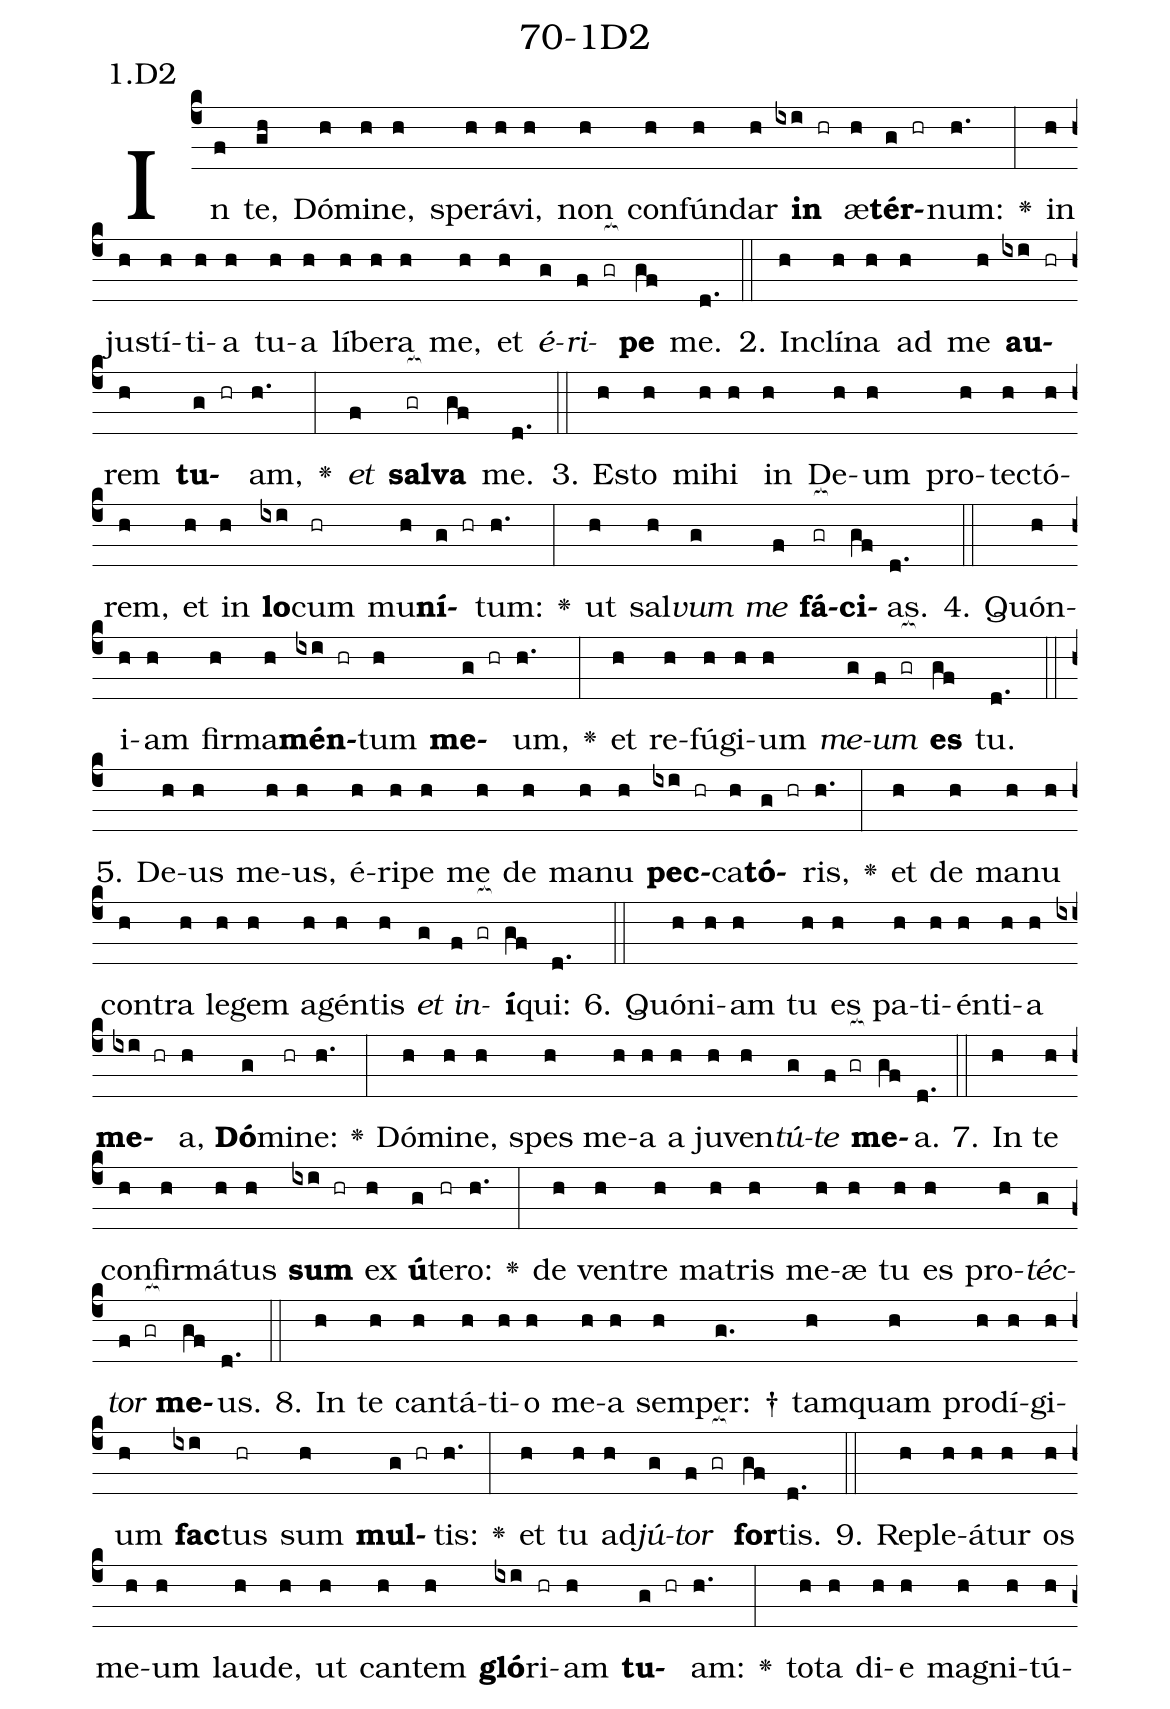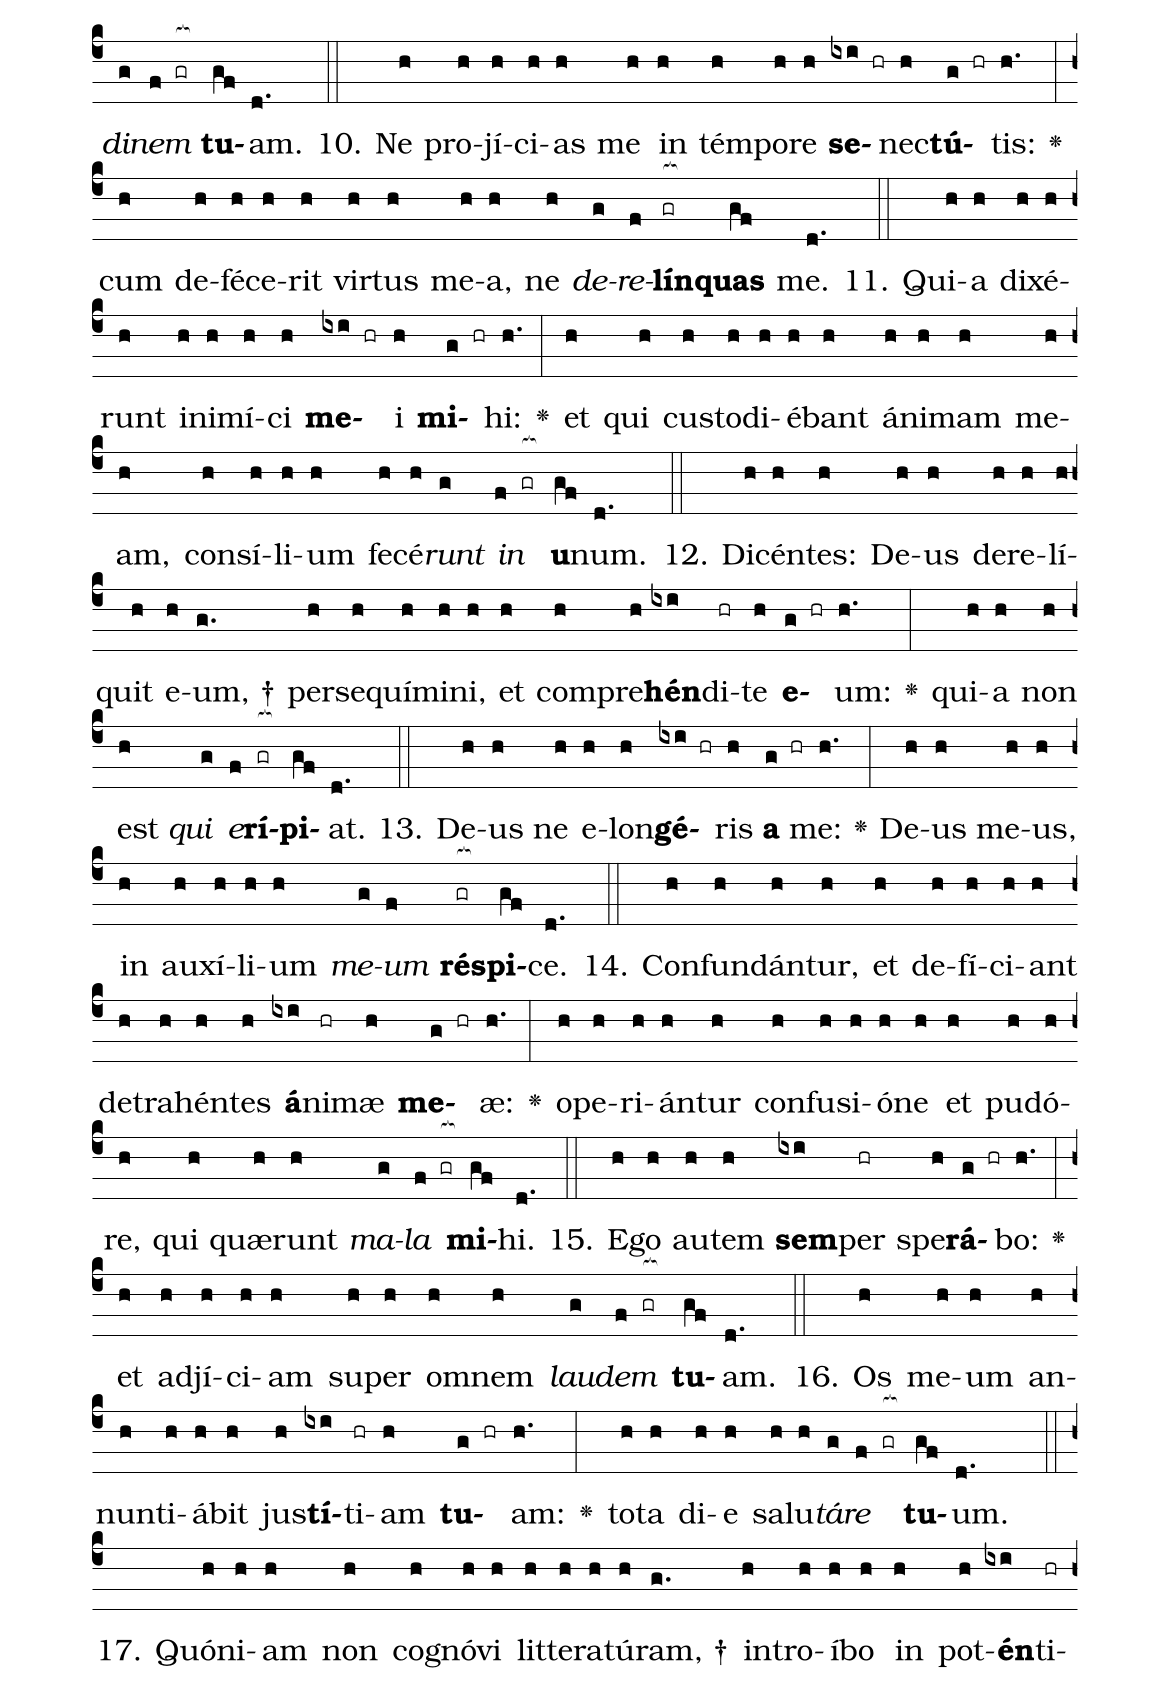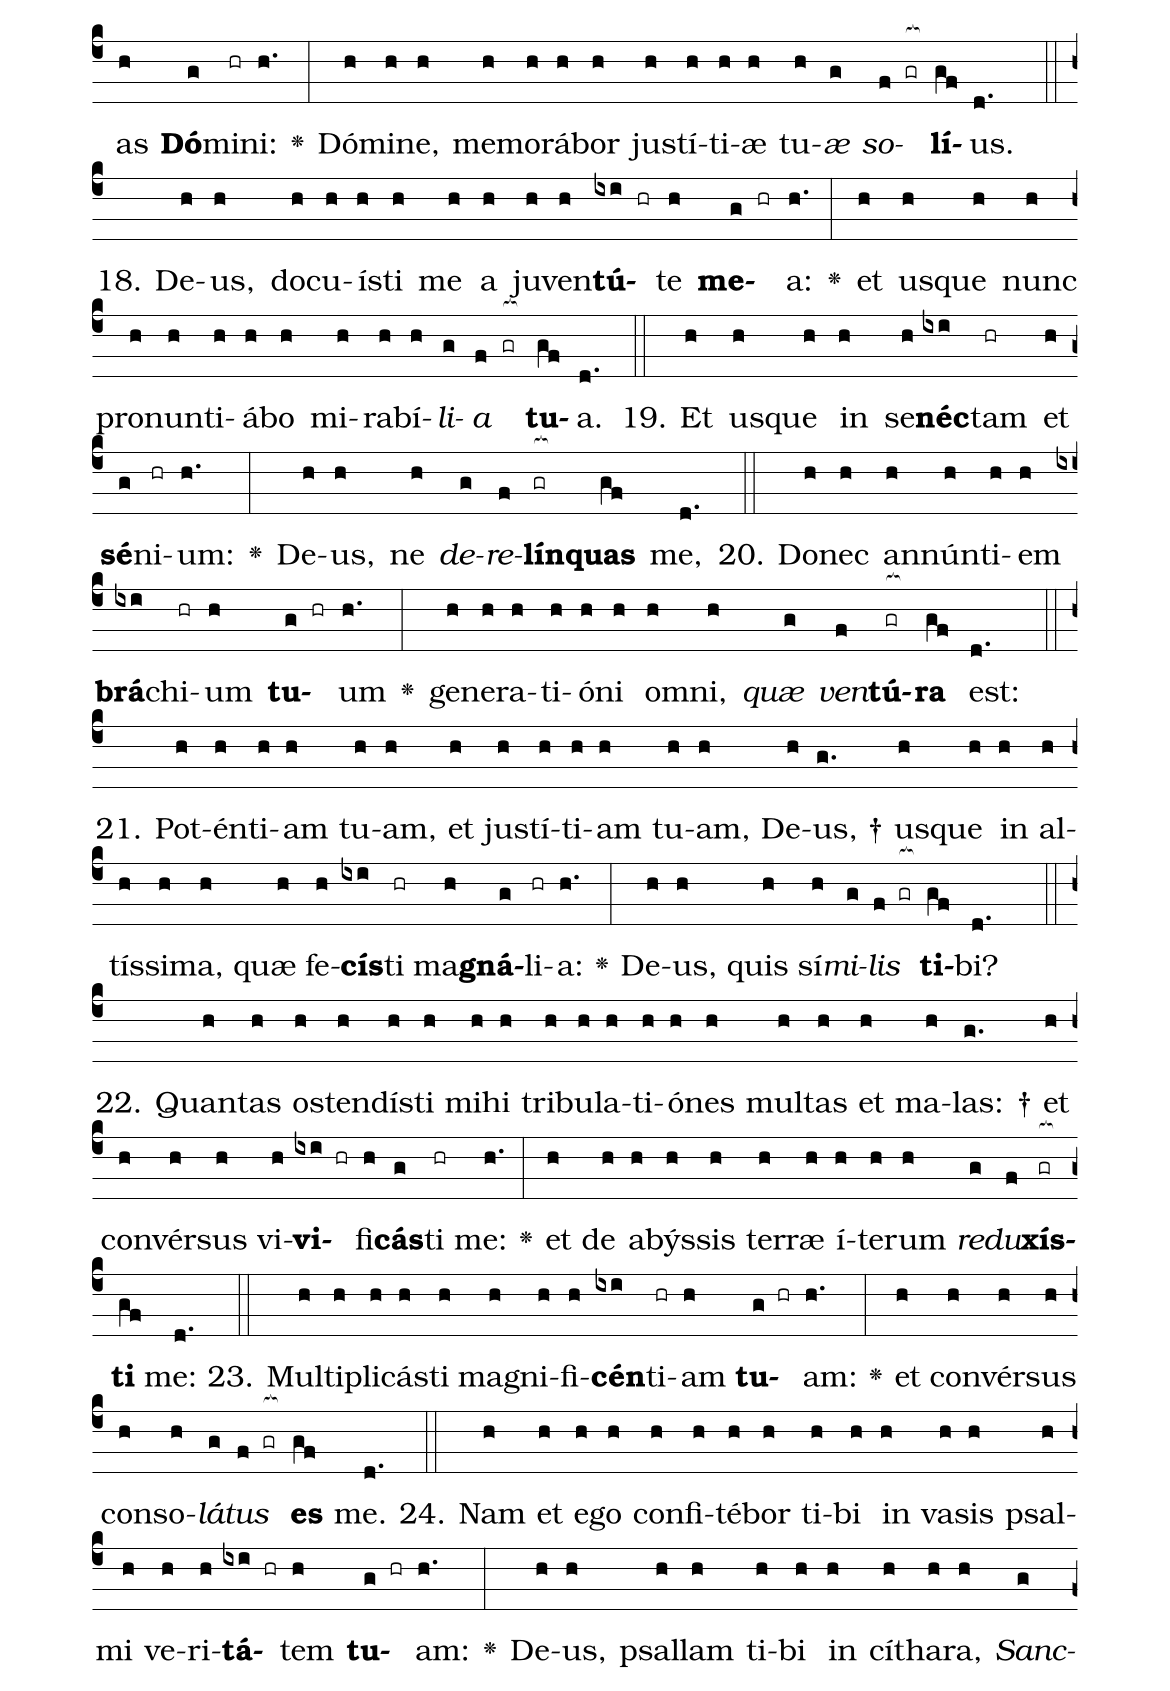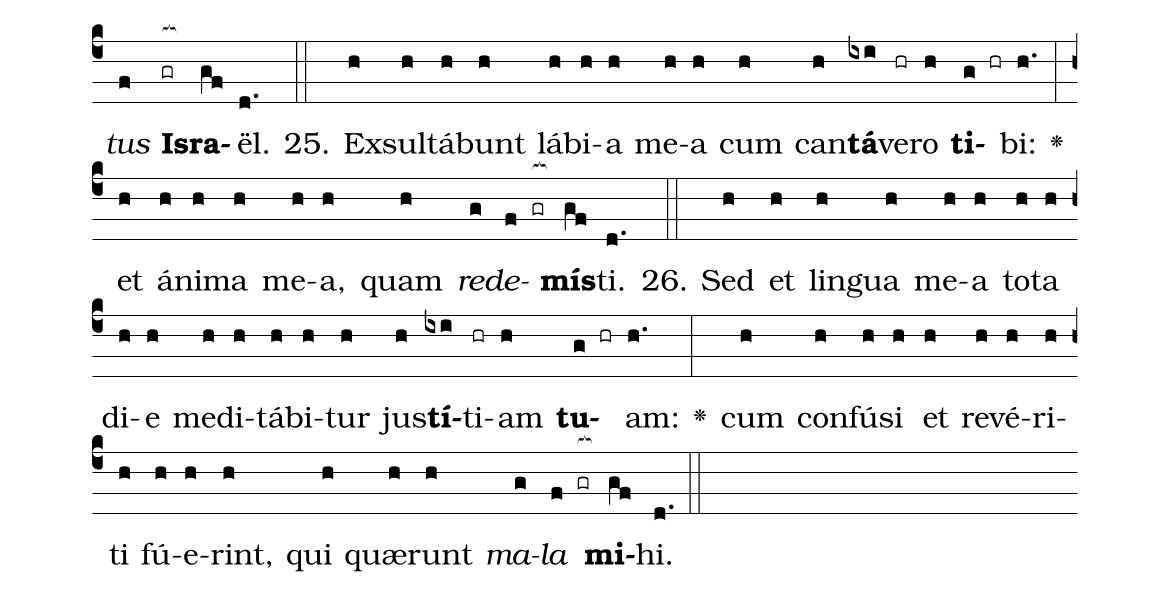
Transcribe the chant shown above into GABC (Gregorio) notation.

name: 70-1D2;
annotation: 1.D2;
%%
(c4)In(f) te,(gh) Dó(h)mi(h)ne,(h) spe(h)rá(h)vi,(h) non(h) con(h)fún(h)dar(h) <b>in</b>(ixi hr) æ(h)<b>tér</b>(g hr)num:(h.) <v>\greheightstar</v>(:) in(h) jus(h)tí(h)ti(h)a(h) tu(h)a(h) lí(h)be(h)ra(h) me,(h) et(h) <i>é</i>(g)<i>ri</i>(f gr[ocb:1{])<b>pe</b>(gf[ocb:0}]) me.(d.) (::)
2. In(h)clí(h)na(h) ad(h) me(h) <b>au</b>(ixi hr)rem(h) <b>tu</b>(g hr)am,(h.) <v>\greheightstar</v>(:) <i>et</i>(f) <b>sal</b>(gr[ocb:1{])<b>va</b>(gf[ocb:0}]) me.(d.) (::)
3. Es(h)to(h) mi(h)hi(h) in(h) De(h)um(h) pro(h)tec(h)tó(h)rem,(h) et(h) in(h) <b>lo</b>(ixi)cum(hr) mu(h)<b>ní</b>(g hr)tum:(h.) <v>\greheightstar</v>(:) ut(h) sal(h)<i>vum</i>(g) <i>me</i>(f) <b>fá</b>(gr[ocb:1{])<b>ci</b>(gf[ocb:0}])as.(d.) (::)
4. Quón(h)i(h)am(h) fir(h)ma(h)<b>mén</b>(ixi hr)tum(h) <b>me</b>(g hr)um,(h.) <v>\greheightstar</v>(:) et(h) re(h)fú(h)gi(h)um(h) <i>me</i>(g)<i>um</i>(f gr[ocb:1{]) <b>es</b>(gf[ocb:0}]) tu.(d.) (::)
5. De(h)us(h) me(h)us,(h) é(h)ri(h)pe(h) me(h) de(h) ma(h)nu(h) <b>pec</b>(ixi hr)ca(h)<b>tó</b>(g hr)ris,(h.) <v>\greheightstar</v>(:) et(h) de(h) ma(h)nu(h) con(h)tra(h) le(h)gem(h) a(h)gén(h)tis(h) <i>et</i>(g) <i>in</i>(f gr[ocb:1{])<b>í</b>(gf[ocb:0}])qui:(d.) (::)
6. Quón(h)i(h)am(h) tu(h) es(h) pa(h)ti(h)én(h)ti(h)a(h) <b>me</b>(ixi hr)a,(h) <b>Dó</b>(g)mi(hr)ne:(h.) <v>\greheightstar</v>(:) Dó(h)mi(h)ne,(h) spes(h) me(h)a(h) a(h) ju(h)ven(h)<i>tú</i>(g)<i>te</i>(f gr[ocb:1{]) <b>me</b>(gf[ocb:0}])a.(d.) (::)
7. In(h) te(h) con(h)fir(h)má(h)tus(h) <b>sum</b>(ixi hr) ex(h) <b>ú</b>(g)te(hr)ro:(h.) <v>\greheightstar</v>(:) de(h) ven(h)tre(h) ma(h)tris(h) me(h)æ(h) tu(h) es(h) pro(h)<i>téc</i>(g)<i>tor</i>(f gr[ocb:1{]) <b>me</b>(gf[ocb:0}])us.(d.) (::)
8. In(h) te(h) can(h)tá(h)ti(h)o(h) me(h)a(h) sem(h)per: †(g.) tam(h)quam(h) prod(h)í(h)gi(h)um(h) <b>fac</b>(ixi)tus(hr) sum(h) <b>mul</b>(g hr)tis:(h.) <v>\greheightstar</v>(:) et(h) tu(h) ad(h)<i>jú</i>(g)<i>tor</i>(f gr[ocb:1{]) <b>for</b>(gf[ocb:0}])tis.(d.) (::)
9. Re(h)ple(h)á(h)tur(h) os(h) me(h)um(h) lau(h)de,(h) ut(h) can(h)tem(h) <b>gló</b>(ixi)ri(hr)am(h) <b>tu</b>(g hr)am:(h.) <v>\greheightstar</v>(:) to(h)ta(h) di(h)e(h) ma(h)gni(h)tú(h)<i>di</i>(g)<i>nem</i>(f gr[ocb:1{]) <b>tu</b>(gf[ocb:0}])am.(d.) (::)
10. Ne(h) pro(h)jí(h)ci(h)as(h) me(h) in(h) tém(h)po(h)re(h) <b>se</b>(ixi hr)nec(h)<b>tú</b>(g hr)tis:(h.) <v>\greheightstar</v>(:) cum(h) de(h)fé(h)ce(h)rit(h) vir(h)tus(h) me(h)a,(h) ne(h) <i>de</i>(g)<i>re</i>(f)<b>lín</b>(gr[ocb:1{])<b>quas</b>(gf[ocb:0}]) me.(d.) (::)
11. Qui(h)a(h) di(h)xé(h)runt(h) in(h)i(h)mí(h)ci(h) <b>me</b>(ixi hr)i(h) <b>mi</b>(g hr)hi:(h.) <v>\greheightstar</v>(:) et(h) qui(h) cus(h)to(h)di(h)é(h)bant(h) á(h)ni(h)mam(h) me(h)am,(h) con(h)sí(h)li(h)um(h) fe(h)cé(h)<i>runt</i>(g) <i>in</i>(f gr[ocb:1{]) <b>u</b>(gf[ocb:0}])num.(d.) (::)
12. Di(h)cén(h)tes:(h) De(h)us(h) de(h)re(h)lí(h)quit(h) e(h)um, †(g.) per(h)se(h)quí(h)mi(h)ni,(h) et(h) com(h)pre(h)<b>hén</b>(ixi)di(hr)te(h) <b>e</b>(g hr)um:(h.) <v>\greheightstar</v>(:) qui(h)a(h) non(h) est(h) <i>qui</i>(g) <i>e</i>(f)<b>rí</b>(gr[ocb:1{])<b>pi</b>(gf[ocb:0}])at.(d.) (::)
13. De(h)us(h) ne(h) e(h)lon(h)<b>gé</b>(ixi hr)ris(h) <b>a</b>(g hr) me:(h.) <v>\greheightstar</v>(:) De(h)us(h) me(h)us,(h) in(h) au(h)xí(h)li(h)um(h) <i>me</i>(g)<i>um</i>(f) <b>ré</b>(gr[ocb:1{])<b>spi</b>(gf[ocb:0}])ce.(d.) (::)
14. Con(h)fun(h)dán(h)tur,(h) et(h) de(h)fí(h)ci(h)ant(h) de(h)tra(h)hén(h)tes(h) <b>á</b>(ixi)ni(hr)mæ(h) <b>me</b>(g hr)æ:(h.) <v>\greheightstar</v>(:) o(h)pe(h)ri(h)án(h)tur(h) con(h)fu(h)si(h)ó(h)ne(h) et(h) pu(h)dó(h)re,(h) qui(h) quæ(h)runt(h) <i>ma</i>(g)<i>la</i>(f gr[ocb:1{]) <b>mi</b>(gf[ocb:0}])hi.(d.) (::)
15. E(h)go(h) au(h)tem(h) <b>sem</b>(ixi)per(hr) spe(h)<b>rá</b>(g hr)bo:(h.) <v>\greheightstar</v>(:) et(h) ad(h)jí(h)ci(h)am(h) su(h)per(h) om(h)nem(h) <i>lau</i>(g)<i>dem</i>(f gr[ocb:1{]) <b>tu</b>(gf[ocb:0}])am.(d.) (::)
16. Os(h) me(h)um(h) an(h)nun(h)ti(h)á(h)bit(h) jus(h)<b>tí</b>(ixi)ti(hr)am(h) <b>tu</b>(g hr)am:(h.) <v>\greheightstar</v>(:) to(h)ta(h) di(h)e(h) sa(h)lu(h)<i>tá</i>(g)<i>re</i>(f gr[ocb:1{]) <b>tu</b>(gf[ocb:0}])um.(d.) (::)
17. Quón(h)i(h)am(h) non(h) co(h)gnó(h)vi(h) lit(h)te(h)ra(h)tú(h)ram, †(g.) in(h)tro(h)í(h)bo(h) in(h) pot(h)<b>én</b>(ixi)ti(hr)as(h) <b>Dó</b>(g)mi(hr)ni:(h.) <v>\greheightstar</v>(:) Dó(h)mi(h)ne,(h) me(h)mo(h)rá(h)bor(h) jus(h)tí(h)ti(h)æ(h) tu(h)<i>æ</i>(g) <i>so</i>(f gr[ocb:1{])<b>lí</b>(gf[ocb:0}])us.(d.) (::)
18. De(h)us,(h) do(h)cu(h)ís(h)ti(h) me(h) a(h) ju(h)ven(h)<b>tú</b>(ixi hr)te(h) <b>me</b>(g hr)a:(h.) <v>\greheightstar</v>(:) et(h) us(h)que(h) nunc(h) pro(h)nun(h)ti(h)á(h)bo(h) mi(h)ra(h)bí(h)<i>li</i>(g)<i>a</i>(f gr[ocb:1{]) <b>tu</b>(gf[ocb:0}])a.(d.) (::)
19. Et(h) us(h)que(h) in(h) se(h)<b>néc</b>(ixi)tam(hr) et(h) <b>sé</b>(g)ni(hr)um:(h.) <v>\greheightstar</v>(:) De(h)us,(h) ne(h) <i>de</i>(g)<i>re</i>(f)<b>lín</b>(gr[ocb:1{])<b>quas</b>(gf[ocb:0}]) me,(d.) (::)
20. Do(h)nec(h) an(h)nún(h)ti(h)em(h) <b>brá</b>(ixi)chi(hr)um(h) <b>tu</b>(g hr)um(h.) <v>\greheightstar</v>(:) ge(h)ne(h)ra(h)ti(h)ó(h)ni(h) om(h)ni,(h) <i>quæ</i>(g) <i>ven</i>(f)<b>tú</b>(gr[ocb:1{])<b>ra</b>(gf[ocb:0}]) est:(d.) (::)
21. Pot(h)én(h)ti(h)am(h) tu(h)am,(h) et(h) jus(h)tí(h)ti(h)am(h) tu(h)am,(h) De(h)us, †(g.) us(h)que(h) in(h) al(h)tís(h)si(h)ma,(h) quæ(h) fe(h)<b>cís</b>(ixi)ti(hr) ma(h)<b>gná</b>(g)li(hr)a:(h.) <v>\greheightstar</v>(:) De(h)us,(h) quis(h) sí(h)<i>mi</i>(g)<i>lis</i>(f gr[ocb:1{]) <b>ti</b>(gf[ocb:0}])bi?(d.) (::)
22. Quan(h)tas(h) os(h)ten(h)dís(h)ti(h) mi(h)hi(h) tri(h)bu(h)la(h)ti(h)ó(h)nes(h) mul(h)tas(h) et(h) ma(h)las: †(g.) et(h) con(h)vér(h)sus(h) vi(h)<b>vi</b>(ixi hr)fi(h)<b>cás</b>(g)ti(hr) me:(h.) <v>\greheightstar</v>(:) et(h) de(h) a(h)býs(h)sis(h) ter(h)ræ(h) í(h)te(h)rum(h) <i>re</i>(g)<i>du</i>(f)<b>xís</b>(gr[ocb:1{])<b>ti</b>(gf[ocb:0}]) me:(d.) (::)
23. Mul(h)ti(h)pli(h)cás(h)ti(h) ma(h)gni(h)fi(h)<b>cén</b>(ixi)ti(hr)am(h) <b>tu</b>(g hr)am:(h.) <v>\greheightstar</v>(:) et(h) con(h)vér(h)sus(h) con(h)so(h)<i>lá</i>(g)<i>tus</i>(f gr[ocb:1{]) <b>es</b>(gf[ocb:0}]) me.(d.) (::)
24. Nam(h) et(h) e(h)go(h) con(h)fi(h)té(h)bor(h) ti(h)bi(h) in(h) va(h)sis(h) psal(h)mi(h) ve(h)ri(h)<b>tá</b>(ixi hr)tem(h) <b>tu</b>(g hr)am:(h.) <v>\greheightstar</v>(:) De(h)us,(h) psal(h)lam(h) ti(h)bi(h) in(h) cí(h)tha(h)ra,(h) <i>Sanc</i>(g)<i>tus</i>(f) <b>Is</b>(gr[ocb:1{])<b>ra</b>(gf[ocb:0}])ël.(d.) (::)
25. Ex(h)sul(h)tá(h)bunt(h) lá(h)bi(h)a(h) me(h)a(h) cum(h) can(h)<b>tá</b>(ixi)ve(hr)ro(h) <b>ti</b>(g hr)bi:(h.) <v>\greheightstar</v>(:) et(h) á(h)ni(h)ma(h) me(h)a,(h) quam(h) <i>red</i>(g)<i>e</i>(f gr[ocb:1{])<b>mís</b>(gf[ocb:0}])ti.(d.) (::)
26. Sed(h) et(h) lin(h)gua(h) me(h)a(h) to(h)ta(h) di(h)e(h) me(h)di(h)tá(h)bi(h)tur(h) jus(h)<b>tí</b>(ixi)ti(hr)am(h) <b>tu</b>(g hr)am:(h.) <v>\greheightstar</v>(:) cum(h) con(h)fú(h)si(h) et(h) re(h)vé(h)ri(h)ti(h) fú(h)e(h)rint,(h) qui(h) quæ(h)runt(h) <i>ma</i>(g)<i>la</i>(f gr[ocb:1{]) <b>mi</b>(gf[ocb:0}])hi.(d.) (::)
